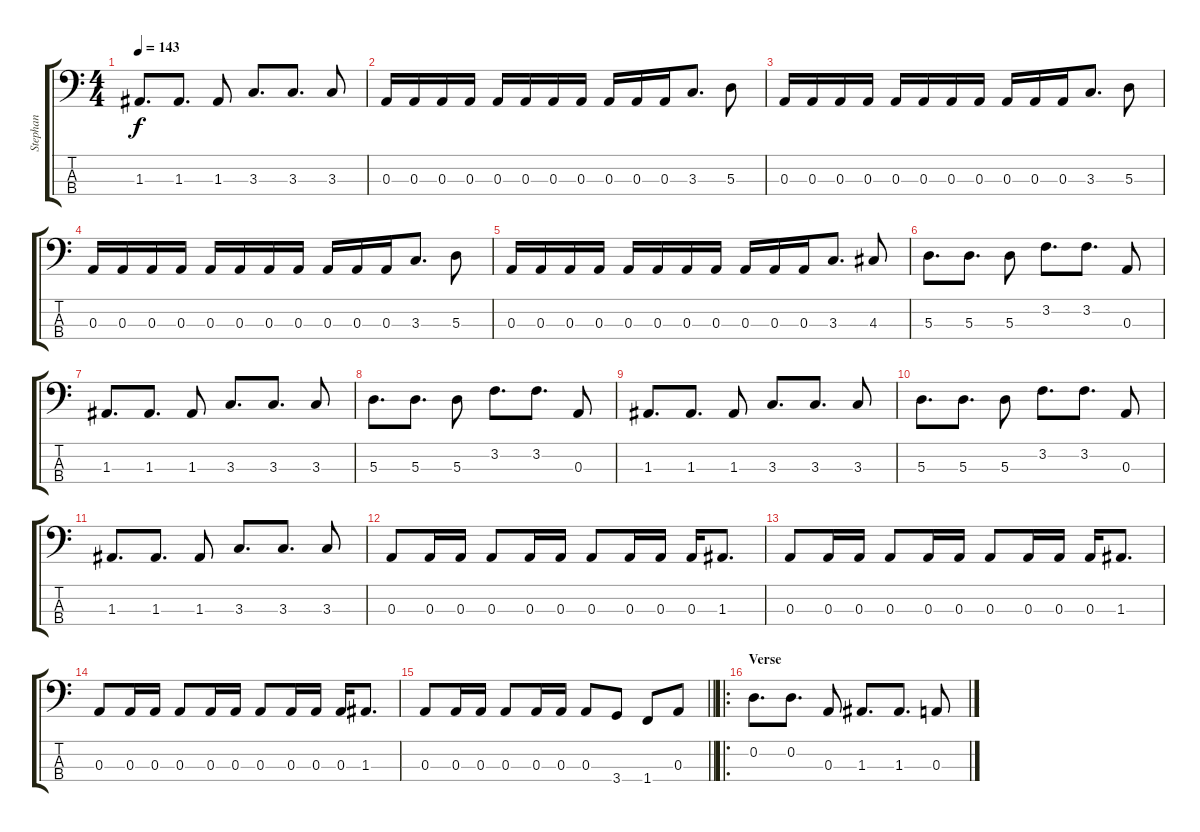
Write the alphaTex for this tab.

\track ("Stephan" "Stephan") {instrument electricbassfinger}
\staff {score tabs}
\tuning (G2 D2 A1 E1) {hide}
\ts (4 4)
\tempo 143
\clef f4
\ks c
1.3.8{d dy f} 1.3.8{d} 1.3.8 3.3.8{d} 3.3.8{d} 3.3.8 |
0.3.16 0.3.16 0.3.16 0.3.16 0.3.16 0.3.16 0.3.16 0.3.16 0.3.16 0.3.16 0.3.16 3.3.8{d} 5.3.8 |
0.3.16 0.3.16 0.3.16 0.3.16 0.3.16 0.3.16 0.3.16 0.3.16 0.3.16 0.3.16 0.3.16 3.3.8{d} 5.3.8 |
0.3.16 0.3.16 0.3.16 0.3.16 0.3.16 0.3.16 0.3.16 0.3.16 0.3.16 0.3.16 0.3.16 3.3.8{d} 5.3.8 |
0.3.16 0.3.16 0.3.16 0.3.16 0.3.16 0.3.16 0.3.16 0.3.16 0.3.16 0.3.16 0.3.16 3.3.8{d} 4.3.8 |
5.3.8{d} 5.3.8{d} 5.3.8 3.2.8{d} 3.2.8{d} 0.3.8 |
1.3.8{d} 1.3.8{d} 1.3.8 3.3.8{d} 3.3.8{d} 3.3.8 |
5.3.8{d} 5.3.8{d} 5.3.8 3.2.8{d} 3.2.8{d} 0.3.8 |
1.3.8{d} 1.3.8{d} 1.3.8 3.3.8{d} 3.3.8{d} 3.3.8 |
5.3.8{d} 5.3.8{d} 5.3.8 3.2.8{d} 3.2.8{d} 0.3.8 |
1.3.8{d} 1.3.8{d} 1.3.8 3.3.8{d} 3.3.8{d} 3.3.8 |
0.3.8 0.3.16 0.3.16 0.3.8 0.3.16 0.3.16 0.3.8 0.3.16 0.3.16 0.3.16 1.3.8{d} |
0.3.8 0.3.16 0.3.16 0.3.8 0.3.16 0.3.16 0.3.8 0.3.16 0.3.16 0.3.16 1.3.8{d} |
0.3.8 0.3.16 0.3.16 0.3.8 0.3.16 0.3.16 0.3.8 0.3.16 0.3.16 0.3.16 1.3.8{d} |
\barLineRight lightlight
0.3.8 0.3.16 0.3.16 0.3.8 0.3.16 0.3.16 0.3.8 3.4.8 1.4.8 0.3.8 |
\ro
\section ("" "Verse")
0.2.8{d} 0.2.8{d} 0.3.8 1.3.8{d} 1.3.8{d} 0.3.8
